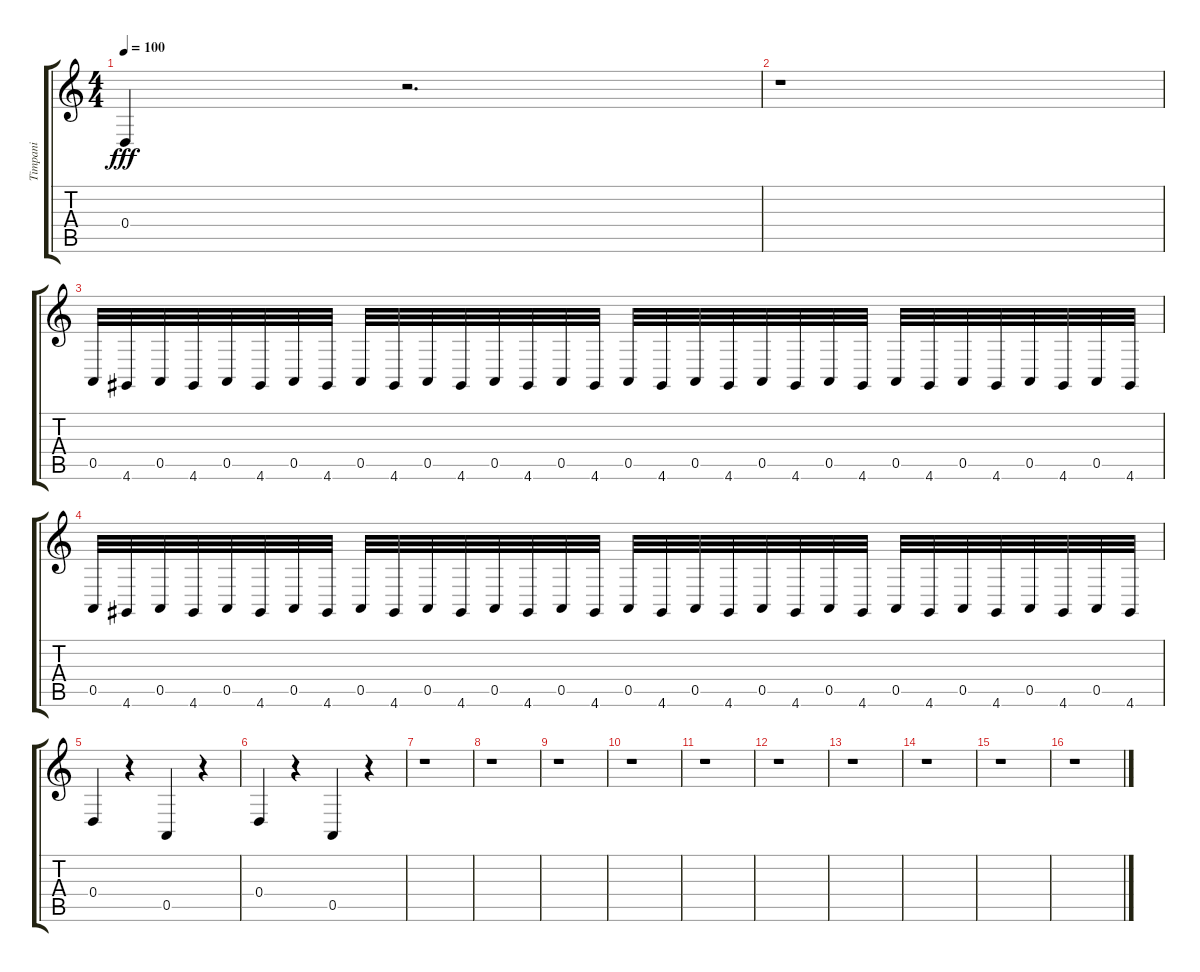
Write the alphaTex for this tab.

\track ("Timpani" "Timpani") {instrument timpani}
\staff {score tabs}
\tuning (E4 B3 G3 D3 A2 E2) {hide}
\ts (4 4)
\tempo 100
\clef g2
\ks c
0.4.4{dy fff} r.2{d} |
r.1 |
0.5.32 4.6.32 0.5.32 4.6.32 0.5.32 4.6.32 0.5.32 4.6.32 0.5.32 4.6.32 0.5.32 4.6.32 0.5.32 4.6.32 0.5.32 4.6.32 0.5.32 4.6.32 0.5.32 4.6.32 0.5.32 4.6.32 0.5.32 4.6.32 0.5.32 4.6.32 0.5.32 4.6.32 0.5.32 4.6.32 0.5.32 4.6.32 |
0.5.32 4.6.32 0.5.32 4.6.32 0.5.32 4.6.32 0.5.32 4.6.32 0.5.32 4.6.32 0.5.32 4.6.32 0.5.32 4.6.32 0.5.32 4.6.32 0.5.32 4.6.32 0.5.32 4.6.32 0.5.32 4.6.32 0.5.32 4.6.32 0.5.32 4.6.32 0.5.32 4.6.32 0.5.32 4.6.32 0.5.32 4.6.32 |
0.4.4 r.4 0.5.4 r.4 |
0.4.4 r.4 0.5.4 r.4 |
r.1 |
r.1 |
r.1 |
r.1 |
r.1 |
r.1 |
r.1 |
r.1 |
r.1 |
r.1
